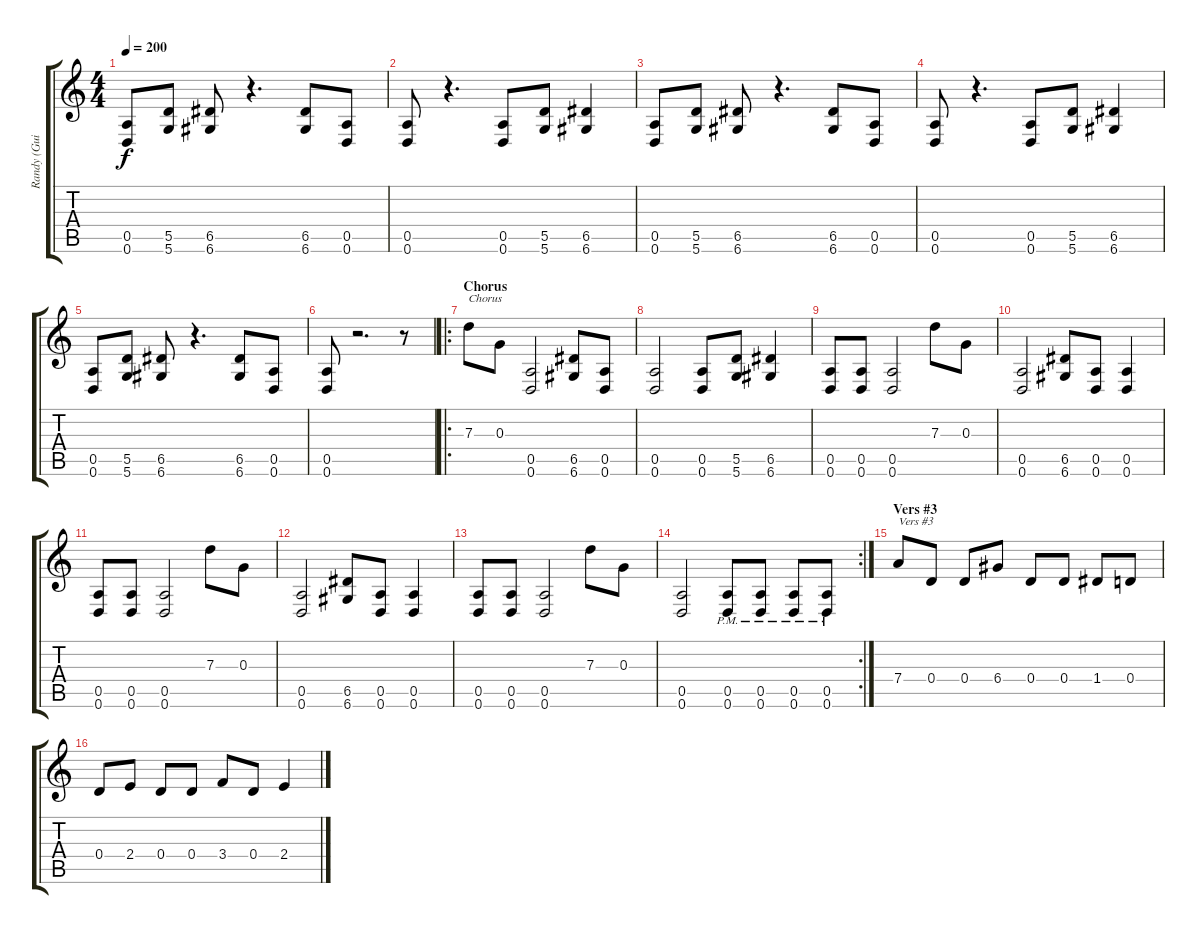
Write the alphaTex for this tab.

\track ("Randy (Guitar + Lyrics)" "Randy (Gui") {instrument distortionguitar}
\staff {score tabs}
\tuning (E4 B3 G3 D3 A2 D2) {hide}
\ts (4 4)
\tempo 200
\clef g2
\ks c
(0.5 0.6).8{dy f} (5.5 5.6).8 (6.5 6.6).8 r.4{d} (6.5 6.6).8 (0.5 0.6).8 |
(0.5 0.6).8 r.4{d} (0.5 0.6).8 (5.5 5.6).8 (6.5 6.6).4 |
(0.5 0.6).8 (5.5 5.6).8 (6.5 6.6).8 r.4{d} (6.5 6.6).8 (0.5 0.6).8 |
(0.5 0.6).8 r.4{d} (0.5 0.6).8 (5.5 5.6).8 (6.5 6.6).4 |
(0.5 0.6).8 (5.5 5.6).8 (6.5 6.6).8 r.4{d} (6.5 6.6).8 (0.5 0.6).8 |
(0.5 0.6).8 r.2{d} r.8 |
\ro
\section ("" "Chorus")
7.3.8{txt "Chorus"} 0.3.8 (0.5 0.6).2 (6.5 6.6).8 (0.5 0.6).8 |
(0.5 0.6).2 (0.5 0.6).8 (5.5 5.6).8 (6.5 6.6).4 |
(0.5 0.6).8 (0.5 0.6).8 (0.5 0.6).2 7.3.8 0.3.8 |
(0.5 0.6).2 (6.5 6.6).8 (0.5 0.6).8 (0.5 0.6).4 |
(0.5 0.6).8 (0.5 0.6).8 (0.5 0.6).2 7.3.8 0.3.8 |
(0.5 0.6).2 (6.5 6.6).8 (0.5 0.6).8 (0.5 0.6).4 |
(0.5 0.6).8 (0.5 0.6).8 (0.5 0.6).2 7.3.8 0.3.8 |
\rc 2
(0.5 0.6).2 (0.5{pm} 0.6{pm}).8 (0.5{pm} 0.6{pm}).8 (0.5{pm} 0.6{pm}).8 (0.5{pm} 0.6{pm}).8 |
\section ("" "Vers #3")
7.4.8{txt "Vers #3"} 0.4.8 0.4.8 6.4.8 0.4.8 0.4.8 1.4.8 0.4.8 |
0.4.8 2.4.8 0.4.8 0.4.8 3.4.8 0.4.8 2.4.4
